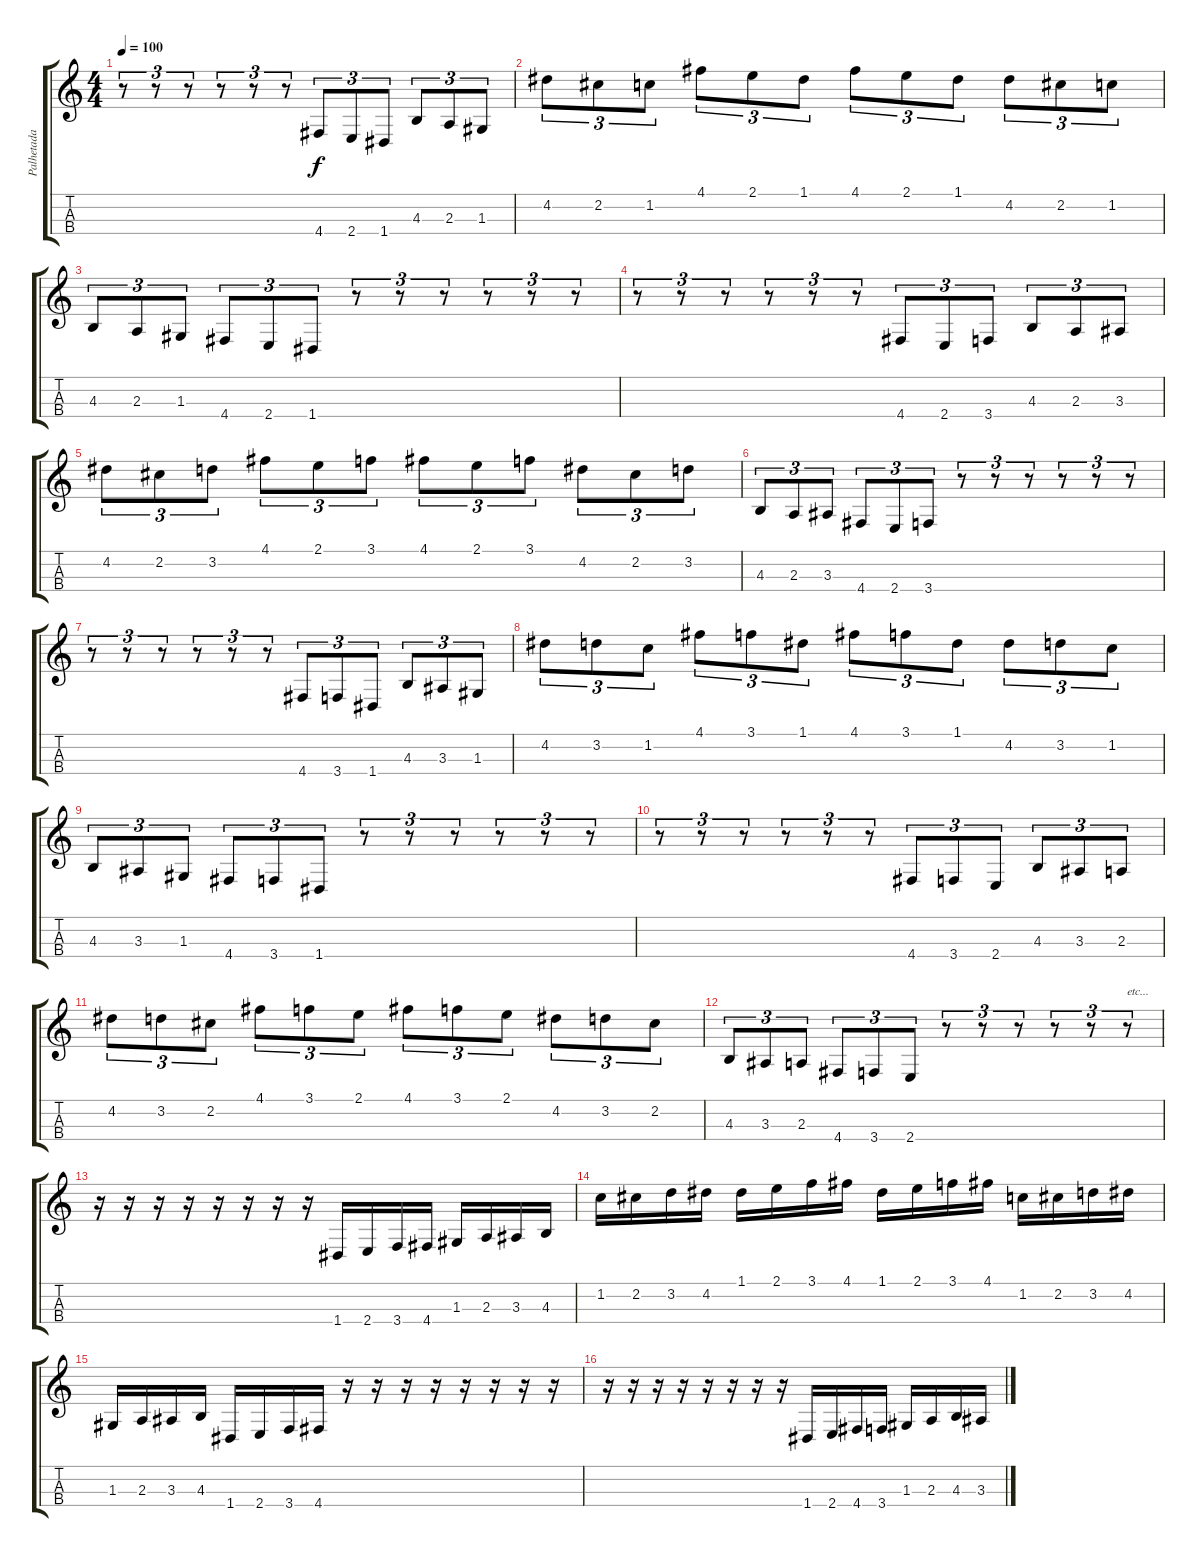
\track ("Palhetada - Prontos!" "Palhetada ") {instrument birdtweet}
\staff {score tabs}
\tuning (D5 B4 G3 D3) {hide}
\ts (4 4)
\tempo 100
\clef g2
\ks c
r.8{tu (3 2) dy f} r.8{tu (3 2)} r.8{tu (3 2)} r.8{tu (3 2)} r.8{tu (3 2)} r.8{tu (3 2)} 4.4.8{tu (3 2)} 2.4.8{tu (3 2)} 1.4.8{tu (3 2)} 4.3.8{tu (3 2)} 2.3.8{tu (3 2)} 1.3.8{tu (3 2)} |
4.2.8{tu (3 2)} 2.2.8{tu (3 2)} 1.2.8{tu (3 2)} 4.1.8{tu (3 2)} 2.1.8{tu (3 2)} 1.1.8{tu (3 2)} 4.1.8{tu (3 2)} 2.1.8{tu (3 2)} 1.1.8{tu (3 2)} 4.2.8{tu (3 2)} 2.2.8{tu (3 2)} 1.2.8{tu (3 2)} |
4.3.8{tu (3 2)} 2.3.8{tu (3 2)} 1.3.8{tu (3 2)} 4.4.8{tu (3 2)} 2.4.8{tu (3 2)} 1.4.8{tu (3 2)} r.8{tu (3 2)} r.8{tu (3 2)} r.8{tu (3 2)} r.8{tu (3 2)} r.8{tu (3 2)} r.8{tu (3 2)} |
r.8{tu (3 2)} r.8{tu (3 2)} r.8{tu (3 2)} r.8{tu (3 2)} r.8{tu (3 2)} r.8{tu (3 2)} 4.4.8{tu (3 2)} 2.4.8{tu (3 2)} 3.4.8{tu (3 2)} 4.3.8{tu (3 2)} 2.3.8{tu (3 2)} 3.3.8{tu (3 2)} |
4.2.8{tu (3 2)} 2.2.8{tu (3 2)} 3.2.8{tu (3 2)} 4.1.8{tu (3 2)} 2.1.8{tu (3 2)} 3.1.8{tu (3 2)} 4.1.8{tu (3 2)} 2.1.8{tu (3 2)} 3.1.8{tu (3 2)} 4.2.8{tu (3 2)} 2.2.8{tu (3 2)} 3.2.8{tu (3 2)} |
4.3.8{tu (3 2)} 2.3.8{tu (3 2)} 3.3.8{tu (3 2)} 4.4.8{tu (3 2)} 2.4.8{tu (3 2)} 3.4.8{tu (3 2)} r.8{tu (3 2)} r.8{tu (3 2)} r.8{tu (3 2)} r.8{tu (3 2)} r.8{tu (3 2)} r.8{tu (3 2)} |
r.8{tu (3 2)} r.8{tu (3 2)} r.8{tu (3 2)} r.8{tu (3 2)} r.8{tu (3 2)} r.8{tu (3 2)} 4.4.8{tu (3 2)} 3.4.8{tu (3 2)} 1.4.8{tu (3 2)} 4.3.8{tu (3 2)} 3.3.8{tu (3 2)} 1.3.8{tu (3 2)} |
4.2.8{tu (3 2)} 3.2.8{tu (3 2)} 1.2.8{tu (3 2)} 4.1.8{tu (3 2)} 3.1.8{tu (3 2)} 1.1.8{tu (3 2)} 4.1.8{tu (3 2)} 3.1.8{tu (3 2)} 1.1.8{tu (3 2)} 4.2.8{tu (3 2)} 3.2.8{tu (3 2)} 1.2.8{tu (3 2)} |
4.3.8{tu (3 2)} 3.3.8{tu (3 2)} 1.3.8{tu (3 2)} 4.4.8{tu (3 2)} 3.4.8{tu (3 2)} 1.4.8{tu (3 2)} r.8{tu (3 2)} r.8{tu (3 2)} r.8{tu (3 2)} r.8{tu (3 2)} r.8{tu (3 2)} r.8{tu (3 2)} |
r.8{tu (3 2)} r.8{tu (3 2)} r.8{tu (3 2)} r.8{tu (3 2)} r.8{tu (3 2)} r.8{tu (3 2)} 4.4.8{tu (3 2)} 3.4.8{tu (3 2)} 2.4.8{tu (3 2)} 4.3.8{tu (3 2)} 3.3.8{tu (3 2)} 2.3.8{tu (3 2)} |
4.2.8{tu (3 2)} 3.2.8{tu (3 2)} 2.2.8{tu (3 2)} 4.1.8{tu (3 2)} 3.1.8{tu (3 2)} 2.1.8{tu (3 2)} 4.1.8{tu (3 2)} 3.1.8{tu (3 2)} 2.1.8{tu (3 2)} 4.2.8{tu (3 2)} 3.2.8{tu (3 2)} 2.2.8{tu (3 2)} |
4.3.8{tu (3 2)} 3.3.8{tu (3 2)} 2.3.8{tu (3 2)} 4.4.8{tu (3 2)} 3.4.8{tu (3 2)} 2.4.8{tu (3 2)} r.8{tu (3 2)} r.8{tu (3 2)} r.8{tu (3 2)} r.8{tu (3 2)} r.8{tu (3 2)} r.8{tu (3 2) txt "etc..."} |
r.16 r.16 r.16 r.16 r.16 r.16 r.16 r.16 1.4.16 2.4.16 3.4.16 4.4.16 1.3.16 2.3.16 3.3.16 4.3.16 |
1.2.16 2.2.16 3.2.16 4.2.16 1.1.16 2.1.16 3.1.16 4.1.16 1.1.16 2.1.16 3.1.16 4.1.16 1.2.16 2.2.16 3.2.16 4.2.16 |
1.3.16 2.3.16 3.3.16 4.3.16 1.4.16 2.4.16 3.4.16 4.4.16 r.16 r.16 r.16 r.16 r.16 r.16 r.16 r.16 |
r.16 r.16 r.16 r.16 r.16 r.16 r.16 r.16 1.4.16 2.4.16 4.4.16 3.4.16 1.3.16 2.3.16 4.3.16 3.3.16
